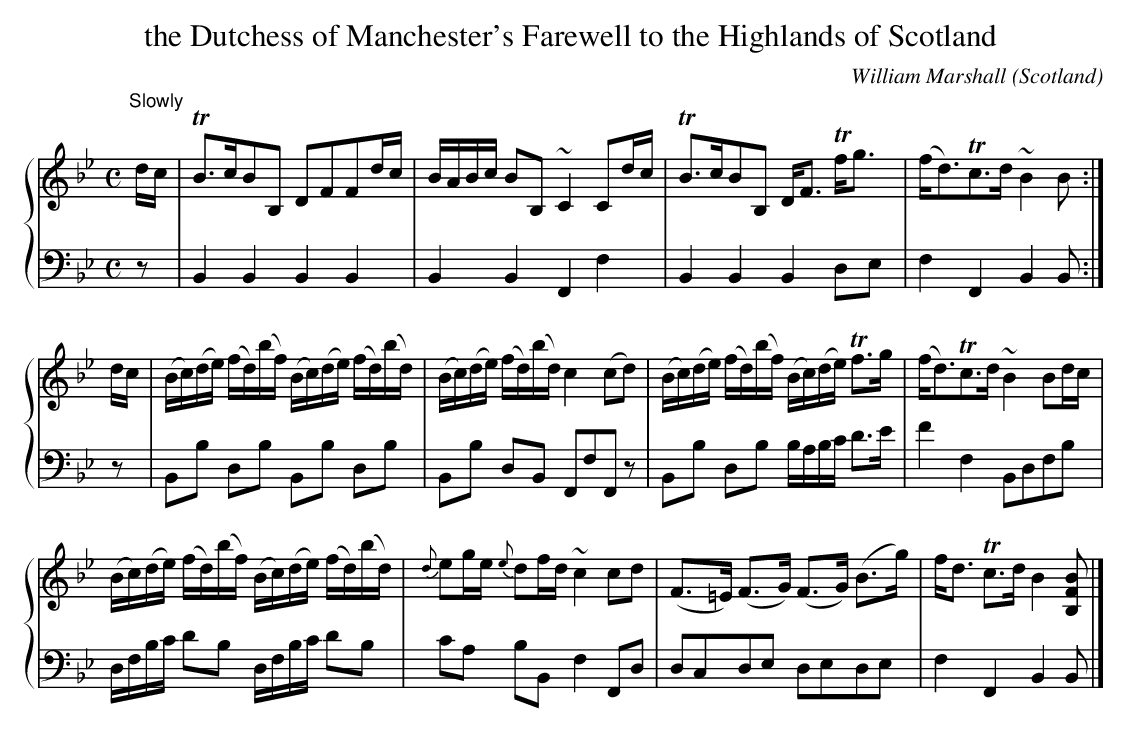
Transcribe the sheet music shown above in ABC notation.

X:1
T:the Dutchess of Manchester's Farewell to the Highlands of Scotland
C:William Marshall
L:1/8
M:C
O:Scotland
K:Bb major
%%staves { 1 2 }
V: 1
"^Slowly"
d/c/ | \
!trill! B>cBB, DFFd/c/ | B/A/B/c/ BB, ~C2 Cd/c/ | \
!trill! B>cBB, D<F !trill! f<g | (f<d)!trill!c>d ~B2 B :|
d/c/ | \
(B/c/)(d/e/) (f/d/)(b/f/) (B/c/)(d/e/) (f/d/)(b/d/) | (B/c/)(d/e/) (f/d/)(b/d/) c2 (cd) | \
(B/c/)(d/e/) (f/d/)(b/f/) (B/c/)(d/e/) !trill! f>g | (f<d)!trill!c>d ~B2 Bd/c/ |
(B/c/)(d/e/) (f/d/)(b/f/) (B/c/)(d/e/) (f/d/)(b/d/) | {d}eg/e/ {e}df/d/ ~c2 cd | \
(F>=E) (F>G) (F>G) (B>g) | f<d !trill! c>d B2 [B,FB] |]
V:2 clef=bass octave=-2
L:1/4
z/ | \
BBBB | BBFf | BBBd/e/ | fFBB/ :| \
z/ | \
L:1/8
Bb db Bb db | Bb dB FfFz | Bb db b/a/b/c'/ d'>e' | f'2 f2 Bdfb | \
d/f/b/c'/ d'b d/f/b/c'/ d'b | c'a bB f2 Fd | dcde dede | f2 F2 B2 B |]
